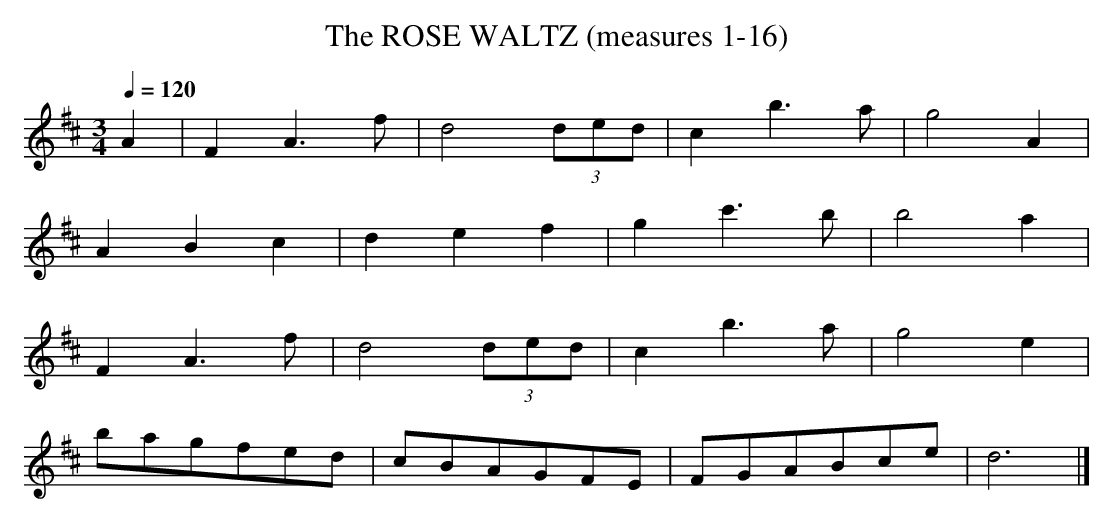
X:1
T:ROSE WALTZ (measures 1-16), The
Q:1/4=120
L:1/8
M:3/4
K:D
A2|F2A3f|d4 (3ded|c2 b3a|g4A2|
A2B2c2|d2e2f2|g2c'3b|b4a2|
F2A3f|d4 (3ded|c2 b3a|g4e2|
bagfed|cBAGFE|FGABce|d6|]
